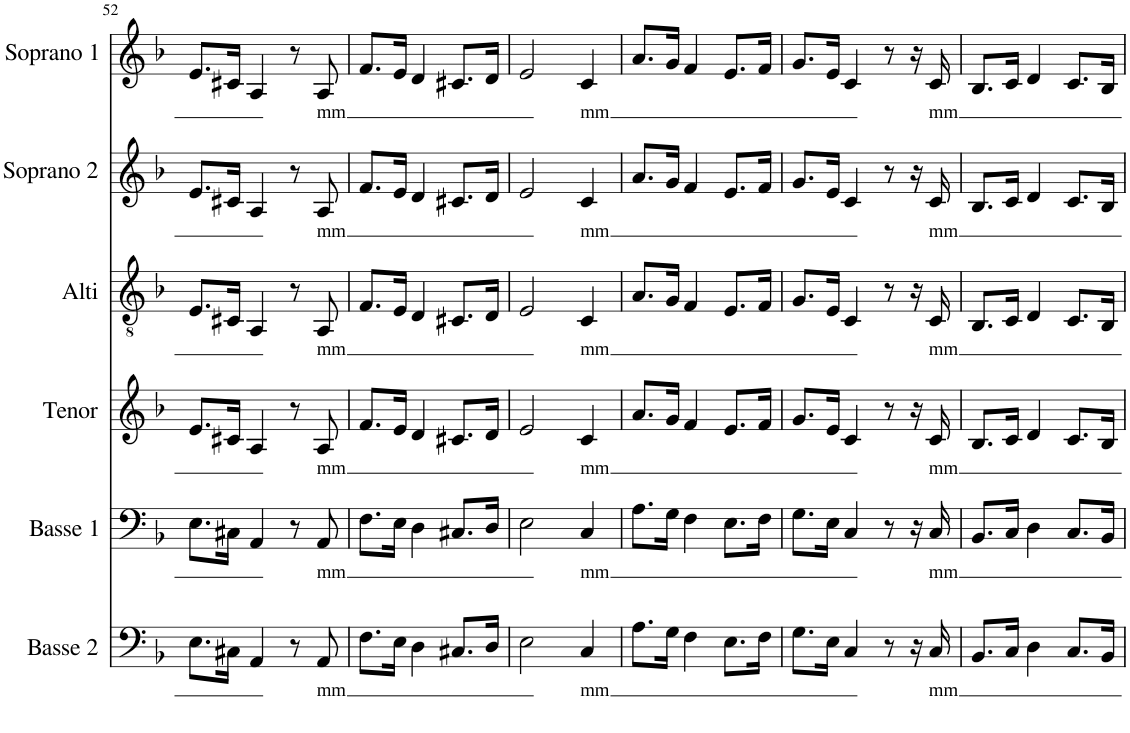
**kern	**text	**kern	**text	**kern	**text	**kern	**text	**kern	**text	**kern	**text
*part6	*part6	*part5	*part5	*part4	*part4	*part3	*part3	*part2	*part2	*part1	*part1
*staff6	*staff6	*staff5	*staff5	*staff4	*staff4	*staff3	*staff3	*staff2	*staff2	*staff1	*staff1
*I"BAsse 2	*	*I"Basse 1	*	*I"Ténor	*	*I"Alti	*	*I"Soprano 2	*	*I"Soprano 1	*
*I'Basse 2	*	*I'Basse 1	*	*	*	*I'Alti	*	*I'Soprano 2	*	*I'Soprano 1	*
!!LO:PB:g=z
*clefF4	*	*clefF4	*	*clefG2	*	*clefGv2	*	*clefG2	*	*clefG2	*
*	*	*	*	*	*	*Trd1c2	*	*Trd4c7	*	*	*
*k[b-]	*	*k[b-]	*	*k[b-]	*	*k[b-]	*	*k[b-]	*	*k[b-]	*
*d:	*	*d:	*	*d:	*	*d:	*	*d:	*	*d:	*
*M3/4	*	*M3/4	*	*M3/4	*	*M3/4	*	*M3/4	*	*M3/4	*
=52	=52	=52	=52	=52	=52	=52	=52	=52	=52	=52	=52
8.E\L	.	8.E\L	.	8.e/L	.	8.E/L	.	8.e/L	.	8.e/L	.
16C#X\Jk	.	16C#X\Jk	.	16c#X/Jk	.	16C#X/Jk	.	16c#X/Jk	.	16c#X/Jk	.
4AA/	.	4AA/	.	4A/	.	4AA/	.	4A/	.	4A/	.
8r	.	8r	.	8r	.	8r	.	8r	.	8r	.
!	!LO:LY:b	!	!LO:LY:b	!	!LO:LY:b	!	!LO:LY:b	!	!LO:LY:b	!	!LO:LY:b
8AA/	mm	8AA/	mm	8A/	mm	8AA/	mm	8A/	mm	8A/	mm
=53	=53	=53	=53	=53	=53	=53	=53	=53	=53	=53	=53
8.F\L	.	8.F\L	.	8.f/L	.	8.F/L	.	8.f/L	.	8.f/L	.
16E\Jk	.	16E\Jk	.	16e/Jk	.	16E/Jk	.	16e/Jk	.	16e/Jk	.
4D\	.	4D\	.	4d/	.	4D/	.	4d/	.	4d/	.
8.C#X/L	.	8.C#X/L	.	8.c#X/L	.	8.C#X/L	.	8.c#X/L	.	8.c#X/L	.
16D/Jk	.	16D/Jk	.	16d/Jk	.	16D/Jk	.	16d/Jk	.	16d/Jk	.
=54	=54	=54	=54	=54	=54	=54	=54	=54	=54	=54	=54
2E\	.	2E\	.	2e/	.	2E/	.	2e/	.	2e/	.
!	!LO:LY:b	!	!LO:LY:b	!	!LO:LY:b	!	!LO:LY:b	!	!LO:LY:b	!	!LO:LY:b
4C/	mm	4C/	mm	4c/	mm	4C/	mm	4c/	mm	4c/	mm
=55	=55	=55	=55	=55	=55	=55	=55	=55	=55	=55	=55
8.A\L	.	8.A\L	.	8.a/L	.	8.A/L	.	8.a/L	.	8.a/L	.
16G\Jk	.	16G\Jk	.	16g/Jk	.	16G/Jk	.	16g/Jk	.	16g/Jk	.
4F\	.	4F\	.	4f/	.	4F/	.	4f/	.	4f/	.
8.E\L	.	8.E\L	.	8.e/L	.	8.E/L	.	8.e/L	.	8.e/L	.
16F\Jk	.	16F\Jk	.	16f/Jk	.	16F/Jk	.	16f/Jk	.	16f/Jk	.
=56	=56	=56	=56	=56	=56	=56	=56	=56	=56	=56	=56
8.G\L	.	8.G\L	.	8.g/L	.	8.G/L	.	8.g/L	.	8.g/L	.
16E\Jk	.	16E\Jk	.	16e/Jk	.	16E/Jk	.	16e/Jk	.	16e/Jk	.
4C/	.	4C/	.	4c/	.	4C/	.	4c/	.	4c/	.
8r	.	8r	.	8r	.	8r	.	8r	.	8r	.
16r	.	16r	.	16r	.	16r	.	16r	.	16r	.
!	!LO:LY:b	!	!LO:LY:b	!	!LO:LY:b	!	!LO:LY:b	!	!LO:LY:b	!	!LO:LY:b
16C/	mm	16C/	mm	16c/	mm	16C/	mm	16c/	mm	16c/	mm
=57	=57	=57	=57	=57	=57	=57	=57	=57	=57	=57	=57
8.BB-/L	.	8.BB-/L	.	8.B-/L	.	8.BB-/L	.	8.B-/L	.	8.B-/L	.
16C/Jk	.	16C/Jk	.	16c/Jk	.	16C/Jk	.	16c/Jk	.	16c/Jk	.
4D\	.	4D\	.	4d/	.	4D/	.	4d/	.	4d/	.
8.C/L	.	8.C/L	.	8.c/L	.	8.C/L	.	8.c/L	.	8.c/L	.
16BB-/Jk	.	16BB-/Jk	.	16B-/Jk	.	16BB-/Jk	.	16B-/Jk	.	16B-/Jk	.
=	=	=	=	=	=	=	=	=	=	=	=
*-	*-	*-	*-	*-	*-	*-	*-	*-	*-	*-	*-
